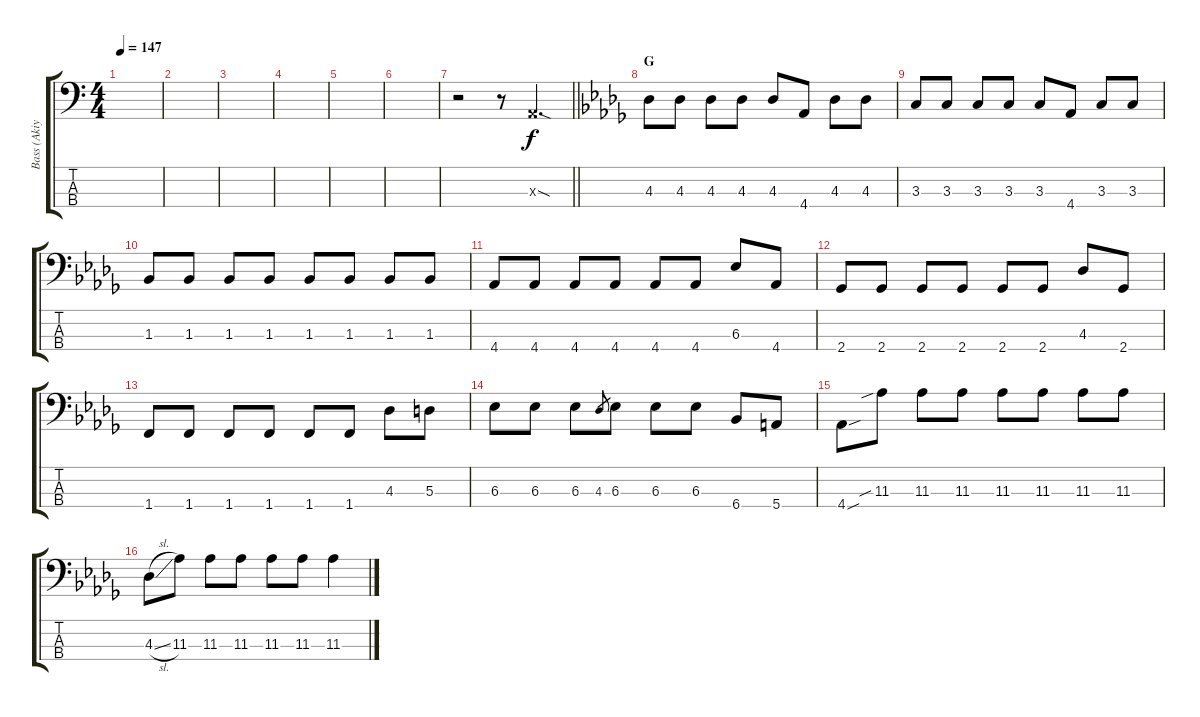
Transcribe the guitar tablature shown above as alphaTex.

\track ("Bass (Akiyama Mio)" "Bass (Akiy") {instrument electricbassfinger}
\staff {score tabs}
\tuning (G2 D2 A1 E1) {hide}
\ts (4 4)
\tempo 147
\clef f4
\ks c
|
|
|
|
|
|
\barLineRight lightlight
r.2 r.8 0.3{sod x}.4{d} |
\section ("" "G")
\ks db
4.3.8 4.3.8 4.3.8 4.3.8 4.3.8 4.4.8 4.3.8 4.3.8 |
3.3.8 3.3.8 3.3.8 3.3.8 3.3.8 4.4.8 3.3.8 3.3.8 |
1.3.8 1.3.8 1.3.8 1.3.8 1.3.8 1.3.8 1.3.8 1.3.8 |
4.4.8 4.4.8 4.4.8 4.4.8 4.4.8 4.4.8 6.3.8 4.4.8 |
2.4.8 2.4.8 2.4.8 2.4.8 2.4.8 2.4.8 4.3.8 2.4.8 |
1.4.8 1.4.8 1.4.8 1.4.8 1.4.8 1.4.8 4.3.8 5.3.8 |
6.3.8 6.3.8 6.3.8 4.3.8{gr} 6.3.8 6.3.8 6.3.8 6.4.8 5.4.8 |
4.4{sou}.8 11.3{sib}.8 11.3.8 11.3.8 11.3.8 11.3.8 11.3.8 11.3.8 |
4.3{sl}.8 11.3.8 11.3.8 11.3.8 11.3.8 11.3.8 11.3.4
